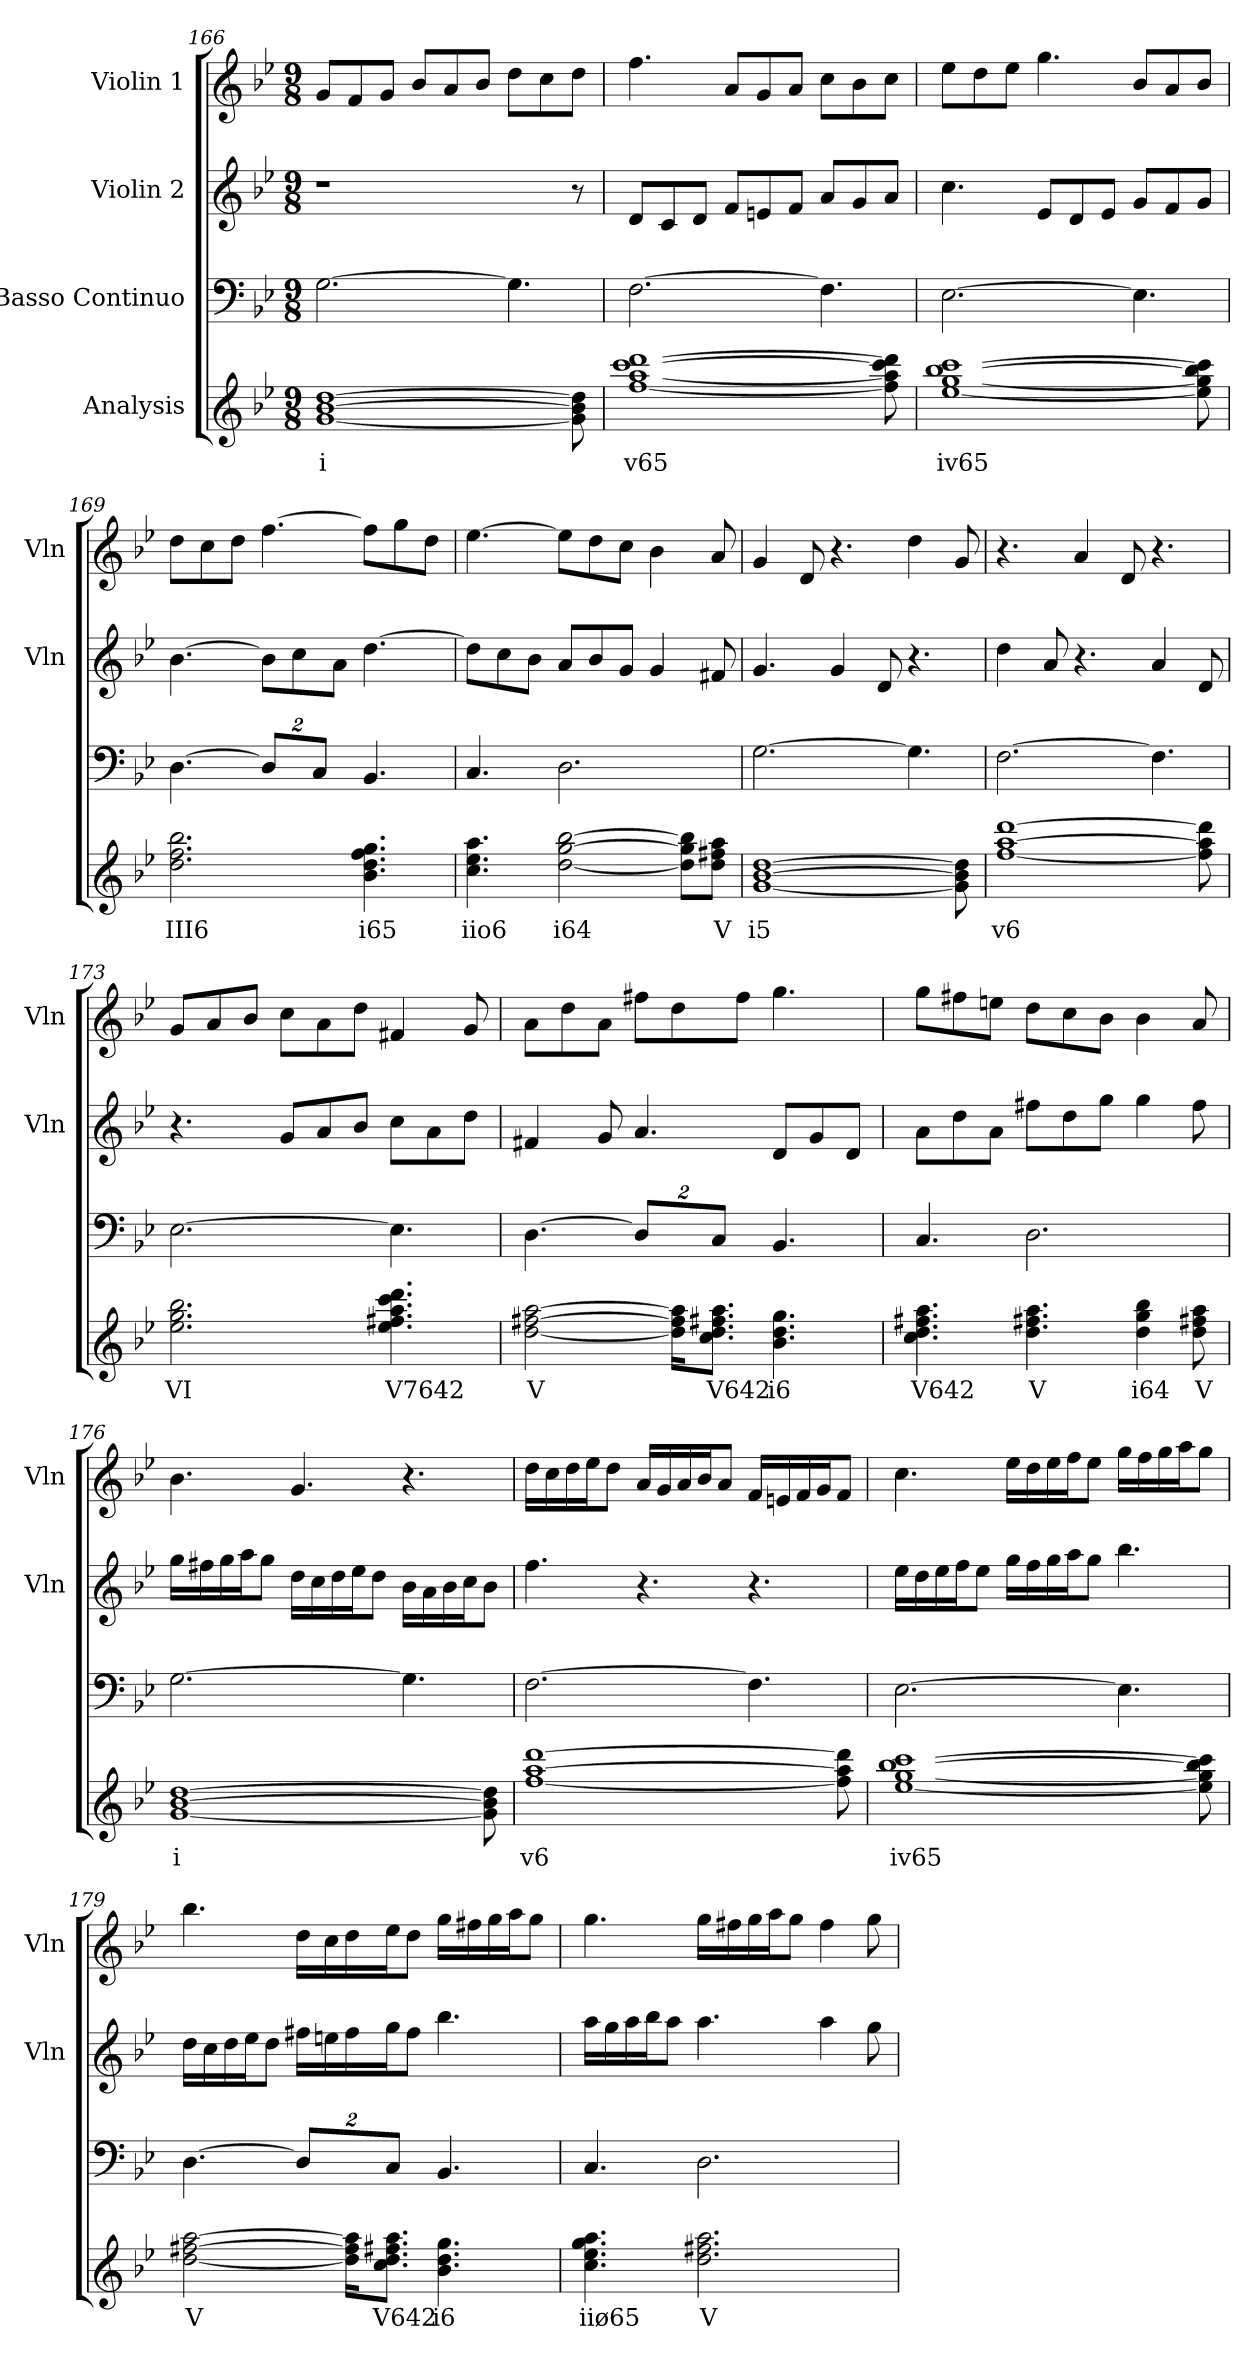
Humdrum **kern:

**kern	**text	**kern	**kern	**kern
*part4	*part4	*part3	*part2	*part1
*staff4	*staff4	*staff3	*staff2	*staff1
*I"Analysis	*	*I"Basso Continuo	*I"Violin 2	*I"Violin 1
*	*	*	*I'Vln	*I'Vln
!!LO:LB:g=z
*	*	*clefF4	*clefG2	*clefG2
*k[b-e-]	*	*k[b-e-]	*k[b-e-]	*k[b-e-]
*M9/8	*	*M9/8	*M9/8	*M9/8
=166	=166	=166	=166	=166
[1g [1b- [1dd	i	[2.G\	1r	8g/L
.	.	.	.	8f/
.	.	.	.	8g/J
.	.	.	.	8b-/L
.	.	.	.	8a/
.	.	.	.	8b-/J
.	.	4.G\]	.	8dd\L
.	.	.	.	8cc\
8g] 8b-] 8dd]	.	.	8r	8dd\J
=167	=167	=167	=167	=167
[1ff [1aa [1ccc [1ddd	v65	[2.F\	8d/L	4.ff\
.	.	.	8c/	.
.	.	.	8d/J	.
.	.	.	8f/L	8a/L
.	.	.	8en/	8g/
.	.	.	8f/J	8a/J
.	.	4.F\]	8a/L	8cc\L
.	.	.	8g/	8b-\
8ff] 8aa] 8ccc] 8ddd]	.	.	8a/J	8cc\J
=168	=168	=168	=168	=168
[1ee- [1gg [1bb- [1ccc	iv65	[2.E-\	4.cc\	8ee-\L
.	.	.	.	8dd\
.	.	.	.	8ee-\J
.	.	.	8e-/L	4.gg\
.	.	.	8d/	.
.	.	.	8e-/J	.
.	.	4.E-\]	8g/L	8b-/L
.	.	.	8f/	8a/
8ee-] 8gg] 8bb-] 8ccc]	.	.	8g/J	8b-/J
=169	=169	=169	=169	=169
2.dd 2.ff 2.bb-	III6	[4.D\	[4.b-\	8dd\L
.	.	.	.	8cc\
.	.	.	.	8dd\J
*	*	*Xbrackettup	*	*
.	.	16%3D/L]	8b-\L]	[4.ff\
.	.	.	8cc\	.
.	.	16%3C/J	.	.
.	.	.	8a\J	.
4.b- 4.dd 4.ff 4.gg	i65	4.BB-/	[4.dd\	8ff\L]
.	.	.	.	8gg\
.	.	.	.	8dd\J
=170	=170	=170	=170	=170
4.cc 4.ee- 4.aa	iio6	4.C/	8dd\L]	[4.ee-\
.	.	.	8cc\	.
.	.	.	8b-\J	.
[2dd [2gg [2bb-	i64	2.D\	8a/L	8ee-\L]
.	.	.	8b-/	8dd\
.	.	.	8g/J	8cc\J
.	.	.	4g/	4b-\
8dd] 8gg] 8bb-]L	.	.	.	.
8dd 8ff#X 8aaJ	V	.	8f#X/	8a/
!!LO:LB:g=z
=171	=171	=171	=171	=171
[1g [1b- [1dd	i5	[2.G\	4.g/	4g/
.	.	.	.	8d/
.	.	.	4g/	4.r
.	.	.	8d/	.
.	.	4.G\]	4.r	4dd\
8g] 8b-] 8dd]	.	.	.	8g/
=172	=172	=172	=172	=172
[1ff [1aa [1ddd	v6	[2.F\	4dd\	4.r
.	.	.	8a/	.
.	.	.	4.r	4a/
.	.	.	.	8d/
.	.	4.F\]	4a/	4.r
8ff] 8aa] 8ddd]	.	.	8d/	.
=173	=173	=173	=173	=173
2.ee- 2.gg 2.bb-	VI	[2.E-\	4.r	8g/L
.	.	.	.	8a/
.	.	.	.	8b-/J
.	.	.	8g/L	8cc\L
.	.	.	8a/	8a\
.	.	.	8b-/J	8dd\J
4.ee- 4.ff#X 4.aa 4.ccc 4.ddd	V7642	4.E-\]	8cc\L	4f#X/
.	.	.	8a\	.
.	.	.	8dd\J	8g/
=174	=174	=174	=174	=174
[2dd [2ff#X [2aa	V	[4.D\	4f#X/	8a\L
.	.	.	.	8dd\
.	.	.	8g/	8a\J
.	.	16%3D/L]	4.a/	8ff#X\L
16dd] 16ff#] 16aa]KL	.	.	.	8dd\
8.cc 8.dd 8.ff#X 8.aaJ	V642	16%3C/J	.	.
.	.	.	.	8ff#\J
4.b- 4.dd 4.gg	i6	4.BB-/	8d/L	4.gg\
.	.	.	8g/	.
.	.	.	8d/J	.
=175	=175	=175	=175	=175
4.cc 4.dd 4.ff#X 4.aa	V642	4.C/	8a\L	8gg\L
.	.	.	8dd\	8ff#X\
.	.	.	8a\J	8een\J
4.dd 4.ff#X 4.aa	V	2.D\	8ff#X\L	8dd\L
.	.	.	8dd\	8cc\
.	.	.	8gg\J	8b-\J
4dd 4gg 4bb-	i64	.	4gg\	4b-\
8dd 8ff#X 8aa	V	.	8ff#\	8a/
!!LO:PB:g=z
=176	=176	=176	=176	=176
[1g [1b- [1dd	i	[2.G\	16gg\LL	4.b-\
.	.	.	16ff#X\	.
.	.	.	16gg\	.
.	.	.	16aa\J	.
.	.	.	8gg\J	.
.	.	.	16dd\LL	4.g/
.	.	.	16cc\	.
.	.	.	16dd\	.
.	.	.	16ee-\J	.
.	.	.	8dd\J	.
.	.	4.G\]	16b-\LL	4.r
.	.	.	16a\	.
.	.	.	16b-\	.
.	.	.	16cc\J	.
8g] 8b-] 8dd]	.	.	8b-\J	.
=177	=177	=177	=177	=177
[1ff [1aa [1ddd	v6	[2.F\	4.ff\	16dd\LL
.	.	.	.	16cc\
.	.	.	.	16dd\
.	.	.	.	16ee-\J
.	.	.	.	8dd\J
.	.	.	4.r	16a/LL
.	.	.	.	16g/
.	.	.	.	16a/
.	.	.	.	16b-/J
.	.	.	.	8a/J
.	.	4.F\]	4.r	16f/LL
.	.	.	.	16en/
.	.	.	.	16f/
.	.	.	.	16g/J
8ff] 8aa] 8ddd]	.	.	.	8f/J
=178	=178	=178	=178	=178
[1ee- [1gg [1bb- [1ccc	iv65	[2.E-\	16ee-\LL	4.cc\
.	.	.	16dd\	.
.	.	.	16ee-\	.
.	.	.	16ff\J	.
.	.	.	8ee-\J	.
.	.	.	16gg\LL	16ee-\LL
.	.	.	16ff\	16dd\
.	.	.	16gg\	16ee-\
.	.	.	16aa\J	16ff\J
.	.	.	8gg\J	8ee-\J
.	.	4.E-\]	4.bb-\	16gg\LL
.	.	.	.	16ff\
.	.	.	.	16gg\
.	.	.	.	16aa\J
8ee-] 8gg] 8bb-] 8ccc]	.	.	.	8gg\J
=179	=179	=179	=179	=179
[2dd [2ff#X [2aa	V	[4.D\	16dd\LL	4.bb-\
.	.	.	16cc\	.
.	.	.	16dd\	.
.	.	.	16ee-\J	.
.	.	.	8dd\J	.
.	.	16%3D/L]	16ff#X\LL	16dd\LL
.	.	.	16een\	16cc\
16dd] 16ff#] 16aa]KL	.	.	16ff#\	16dd\
8.cc 8.dd 8.ff#X 8.aaJ	V642	16%3C/J	16gg\J	16ee-\J
.	.	.	8ff#\J	8dd\J
4.b- 4.dd 4.gg	i6	4.BB-/	4.bb-\	16gg\LL
.	.	.	.	16ff#X\
.	.	.	.	16gg\
.	.	.	.	16aa\J
.	.	.	.	8gg\J
!!LO:LB:g=z
=180	=180	=180	=180	=180
4.cc 4.ee- 4.gg 4.aa	iiø65	4.C/	16aa\LL	4.gg\
.	.	.	16gg\	.
.	.	.	16aa\	.
.	.	.	16bb-\J	.
.	.	.	8aa\J	.
2.dd 2.ff#X 2.aa	V	2.D\	4.aa\	16gg\LL
.	.	.	.	16ff#X\
.	.	.	.	16gg\
.	.	.	.	16aa\J
.	.	.	.	8gg\J
.	.	.	4aa\	4ff#\
.	.	.	8gg\	8gg\
=	=	=	=	=
*-	*-	*-	*-	*-
